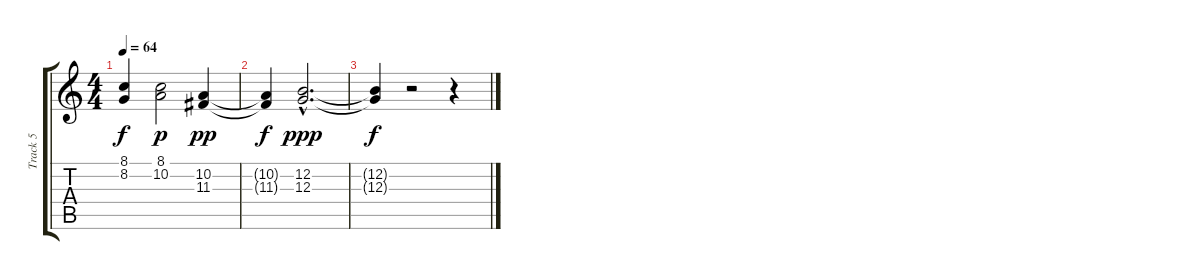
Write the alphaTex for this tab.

\track ("Track 5" "Track 5") {instrument stringensemble1}
\staff {score tabs}
\tuning (E4 B3 G3 D3 A2 E2) {hide}
\ts (4 4)
\tempo 64
\clef g2
\ks c
(8.1{t} 8.2{t}).4{dy f} (8.1 10.2).2{dy p} (10.2 11.3).4{dy pp} |
(10.2{t} 11.3{t}).4{dy f} (12.2{hac} 12.3{hac}).2{d dy ppp} |
(12.2{t} 12.3{t}).4{dy f} r.2 r.4
